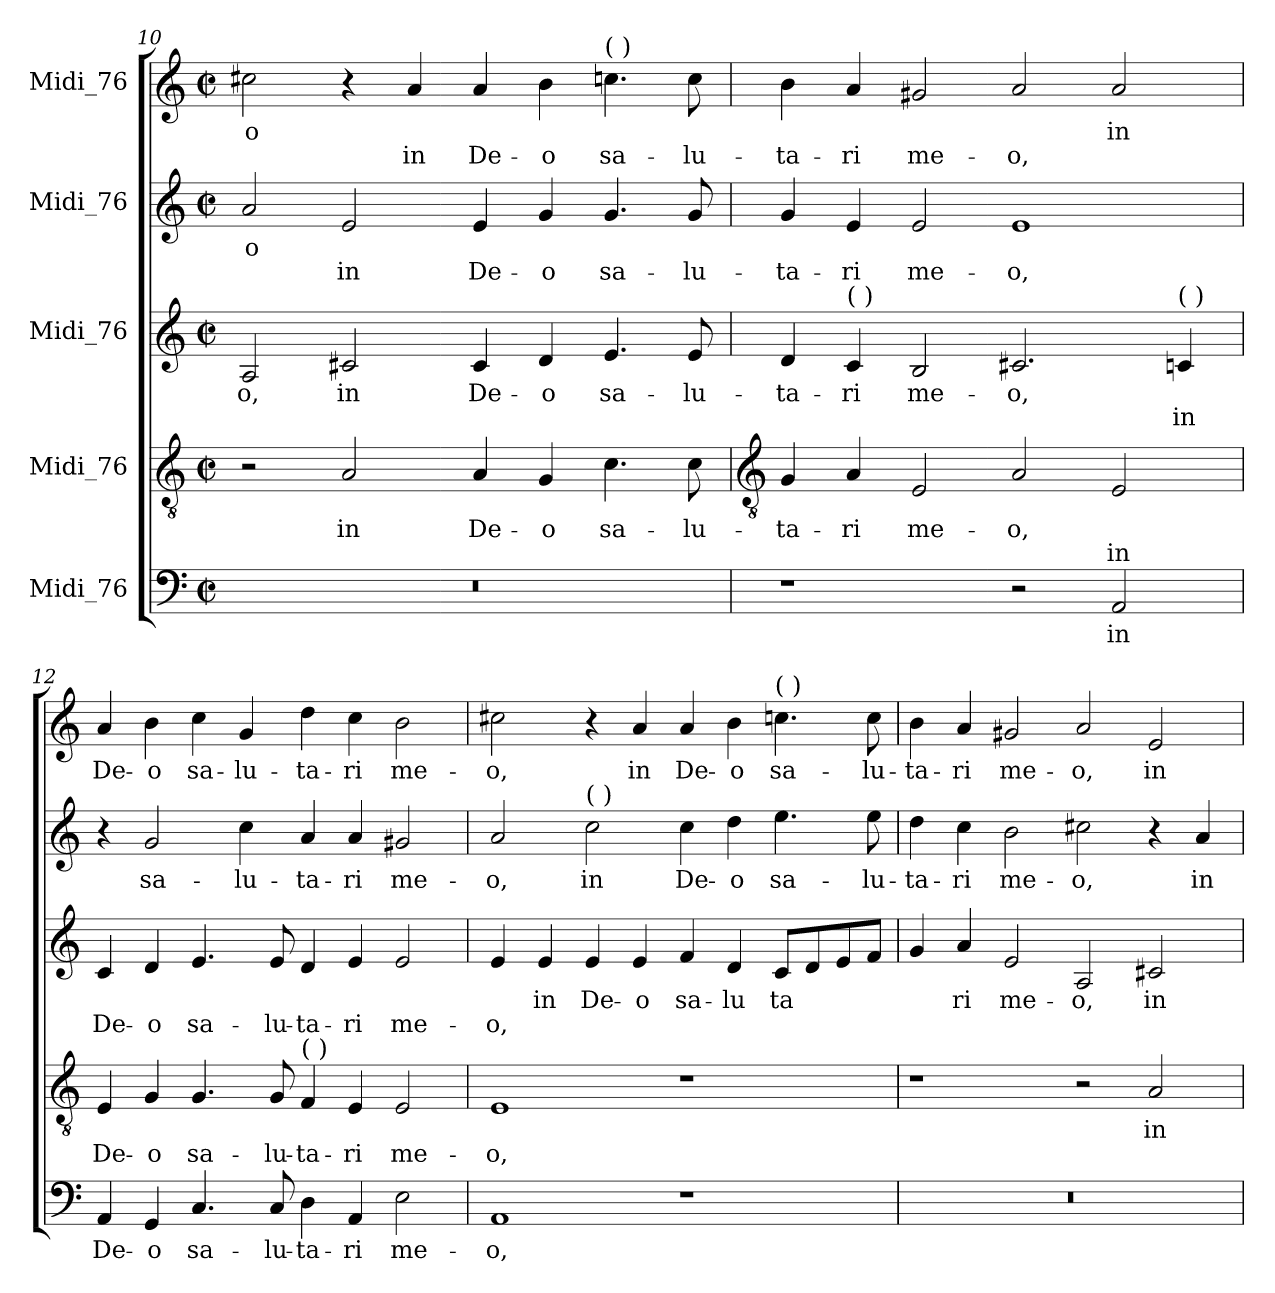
**kern	**text	**kern	**text	**text	**kern	**text	**text	**kern	**text	**text	**kern	**text	**text
*part5	*part5	*part4	*part4	*part4	*part3	*part3	*part3	*part2	*part2	*part2	*part1	*part1	*part1
*staff5	*staff5	*staff4	*staff4	*staff4	*staff3	*staff3	*staff3	*staff2	*staff2	*staff2	*staff1	*staff1	*staff1
*I"Midi_76	*	*I"Midi_76	*	*	*I"Midi_76	*	*	*I"Midi_76	*	*	*I"Midi_76	*	*
*clefF4	*	*clefGv2	*	*	*clefG2	*	*	*clefG2	*	*	*clefG2	*	*
*k[]	*	*k[]	*	*	*k[]	*	*	*k[]	*	*	*k[]	*	*
*C:	*	*C:	*	*	*C:	*	*	*C:	*	*	*C:	*	*
*M4/2	*	*M4/2	*	*	*M4/2	*	*	*M4/2	*	*	*M4/2	*	*
*met(c|)	*	*met(c|)	*	*	*met(c|)	*	*	*met(c|)	*	*	*met(c|)	*	*
=10	=10	=10	=10	=10	=10	=10	=10	=10	=10	=10	=10	=10	=10
!	!	!	!	!	!	!LO:LY:b	!	!	!LO:LY:b	!	!	!LO:LY:b	!
0r	.	2r	.	.	2A	-o,	.	2a	-o	.	2cc#X	-o	.
!	!	!	!LO:LY:b	!	!	!LO:LY:b	!	!	!	!LO:LY:b	!	!	!
.	.	2A	in	.	2c#X	in	.	2e	.	in	4r	.	.
!	!	!	!	!	!	!	!	!	!	!	!	!	!LO:LY:b
.	.	.	.	.	.	.	.	.	.	.	4a	.	in
!	!	!	!LO:LY:b	!	!	!LO:LY:b	!	!	!	!LO:LY:b	!	!	!LO:LY:b
.	.	4A	De-	.	4c#	De-	.	4e	.	De-	4a	.	De-
!	!	!	!LO:LY:b	!	!	!LO:LY:b	!	!	!	!LO:LY:b	!	!	!LO:LY:b
.	.	4G	-o	.	4d	-o	.	4g	.	-o	4b	.	-o
!	!	!	!	!	!	!	!	!	!	!	!LO:TX:a:t=(  )	!	!
!	!	!	!LO:LY:b	!	!	!LO:LY:b	!	!	!	!LO:LY:b	!	!	!LO:LY:b
.	.	4.c	sa-	.	4.e	sa-	.	4.g	.	sa-	4.cc	.	sa-
!	!	!	!LO:LY:b	!	!	!LO:LY:b	!	!	!	!LO:LY:b	!	!	!LO:LY:b
.	.	8c	-lu-	.	8e	-lu-	.	8g	.	-lu-	8cc	.	-lu-
!!LO:LB:g=z
=11	=11	=11	=11	=11	=11	=11	=11	=11	=11	=11	=11	=11	=11
*	*	*clefGv2	*	*	*	*	*	*	*	*	*	*	*
!	!	!	!LO:LY:b	!	!	!LO:LY:b	!	!	!	!LO:LY:b	!	!	!LO:LY:b
1r	.	4G	-ta-	.	4d	-ta-	.	4g	.	-ta-	4b	.	-ta-
!	!	!	!	!	!LO:TX:a:t=(  )	!	!	!	!	!	!	!	!
!	!	!	!LO:LY:b	!	!	!LO:LY:b	!	!	!	!LO:LY:b	!	!	!LO:LY:b
.	.	4A	-ri	.	4c	-ri	.	4e	.	-ri	4a	.	-ri
!	!	!	!LO:LY:b	!	!	!LO:LY:b	!	!	!	!LO:LY:b	!	!	!LO:LY:b
.	.	2E	me-	.	2B	me-	.	2e	.	me-	2g#X	.	me-
!	!	!	!LO:LY:b	!	!	!LO:LY:b	!	!	!	!LO:LY:b	!	!	!LO:LY:b
2r	.	2A	-o,	.	2.c#X	-o,	.	1e	.	-o,	2a	.	-o,
!	!LO:LY:b	!	!	!LO:LY:b	!	!	!	!	!	!	!	!LO:LY:b	!
2AA	in	2E	.	in	.	.	.	.	.	.	2a	in	.
!	!	!	!	!	!LO:TX:a:t=(  )	!	!	!	!	!	!	!	!
!	!	!	!	!	!	!	!LO:LY:b	!	!	!	!	!	!
.	.	.	.	.	4c	.	in	.	.	.	.	.	.
=12	=12	=12	=12	=12	=12	=12	=12	=12	=12	=12	=12	=12	=12
!	!LO:LY:b	!	!	!LO:LY:b	!	!	!LO:LY:b	!	!	!	!	!LO:LY:b	!
4AA	De-	4E	.	De-	4c	.	De-	4r	.	.	4a	De-	.
!	!LO:LY:b	!	!	!LO:LY:b	!	!	!LO:LY:b	!	!LO:LY:b	!	!	!LO:LY:b	!
4GG	-o	4G	.	-o	4d	.	-o	2g	sa-	.	4b	-o	.
!	!LO:LY:b	!	!	!LO:LY:b	!	!	!LO:LY:b	!	!	!	!	!LO:LY:b	!
4.C	sa-	4.G	.	sa-	4.e	.	sa-	.	.	.	4cc	sa-	.
!	!	!	!	!	!	!	!	!	!LO:LY:b	!	!	!LO:LY:b	!
.	.	.	.	.	.	.	.	4cc	-lu-	.	4g	-lu-	.
!	!LO:LY:b	!	!	!LO:LY:b	!	!	!LO:LY:b	!	!	!	!	!	!
8C	-lu-	8G	.	-lu-	8e	.	-lu-	.	.	.	.	.	.
!	!	!LO:TX:a:t=(  )	!	!	!	!	!	!	!	!	!	!	!
!	!LO:LY:b	!	!	!LO:LY:b	!	!	!LO:LY:b	!	!LO:LY:b	!	!	!LO:LY:b	!
4D	-ta-	4F	.	-ta-	4d	.	-ta-	4a	-ta-	.	4dd	-ta-	.
!	!LO:LY:b	!	!	!LO:LY:b	!	!	!LO:LY:b	!	!LO:LY:b	!	!	!LO:LY:b	!
4AA	-ri	4E	.	-ri	4e	.	-ri	4a	-ri	.	4cc	-ri	.
!	!LO:LY:b	!	!	!LO:LY:b	!	!	!LO:LY:b	!	!LO:LY:b	!	!	!LO:LY:b	!
2E	me-	2E	.	me-	2e	.	me-	2g#X	me-	.	2b	me-	.
=13	=13	=13	=13	=13	=13	=13	=13	=13	=13	=13	=13	=13	=13
!	!LO:LY:b	!	!	!LO:LY:b	!	!	!LO:LY:b	!	!LO:LY:b	!	!	!LO:LY:b	!
1AA	-o,	1E	.	-o,	4e	.	-o,	2a	-o,	.	2cc#X	-o,	.
!	!	!	!	!	!	!LO:LY:b	!	!	!	!	!	!	!
.	.	.	.	.	4e	in	.	.	.	.	.	.	.
!	!	!	!	!	!	!	!	!LO:TX:a:t=(  )	!	!	!	!	!
!	!	!	!	!	!	!LO:LY:b	!	!	!LO:LY:b	!	!	!	!
.	.	.	.	.	4e	De-	.	2cc	in	.	4r	.	.
!	!	!	!	!	!	!LO:LY:b	!	!	!	!	!	!LO:LY:b	!
.	.	.	.	.	4e	-o	.	.	.	.	4a	in	.
!	!	!	!	!	!	!LO:LY:b	!	!	!LO:LY:b	!	!	!LO:LY:b	!
1r	.	1r	.	.	4f	sa-	.	4cc	De-	.	4a	De-	.
!	!	!	!	!	!	!LO:LY:b	!	!	!LO:LY:b	!	!	!LO:LY:b	!
.	.	.	.	.	4d	-lu	.	4dd	-o	.	4b	-o	.
!	!	!	!	!	!	!	!	!	!	!	!LO:TX:a:t=(  )	!	!
!	!	!	!	!	!	!LO:LY:b	!	!	!LO:LY:b	!	!	!LO:LY:b	!
.	.	.	.	.	8cL	ta	.	4.ee	sa-	.	4.cc	sa-	.
.	.	.	.	.	8d	.	.	.	.	.	.	.	.
.	.	.	.	.	8e	.	.	.	.	.	.	.	.
!	!	!	!	!	!	!	!	!	!LO:LY:b	!	!	!LO:LY:b	!
.	.	.	.	.	8fJ	.	.	8ee	-lu-	.	8cc	-lu-	.
=14	=14	=14	=14	=14	=14	=14	=14	=14	=14	=14	=14	=14	=14
!	!	!	!	!	!	!	!	!	!LO:LY:b	!	!	!LO:LY:b	!
0r	.	1r	.	.	4g	.	.	4dd	-ta-	.	4b	-ta-	.
!	!	!	!	!	!	!LO:LY:b	!	!	!LO:LY:b	!	!	!LO:LY:b	!
.	.	.	.	.	4a	ri	.	4cc	-ri	.	4a	-ri	.
!	!	!	!	!	!	!LO:LY:b	!	!	!LO:LY:b	!	!	!LO:LY:b	!
.	.	.	.	.	2e	me-	.	2b	me-	.	2g#X	me-	.
!	!	!	!	!	!	!LO:LY:b	!	!	!LO:LY:b	!	!	!LO:LY:b	!
.	.	2r	.	.	2A	-o,	.	2cc#X	-o,	.	2a	-o,	.
!	!	!	!LO:LY:b	!	!	!LO:LY:b	!	!	!	!	!	!LO:LY:b	!
.	.	2A	in	.	2c#X	in	.	4r	.	.	2e	in	.
!	!	!	!	!	!	!	!	!	!LO:LY:b	!	!	!	!
.	.	.	.	.	.	.	.	4a	in	.	.	.	.
=	=	=	=	=	=	=	=	=	=	=	=	=	=
*-	*-	*-	*-	*-	*-	*-	*-	*-	*-	*-	*-	*-	*-
